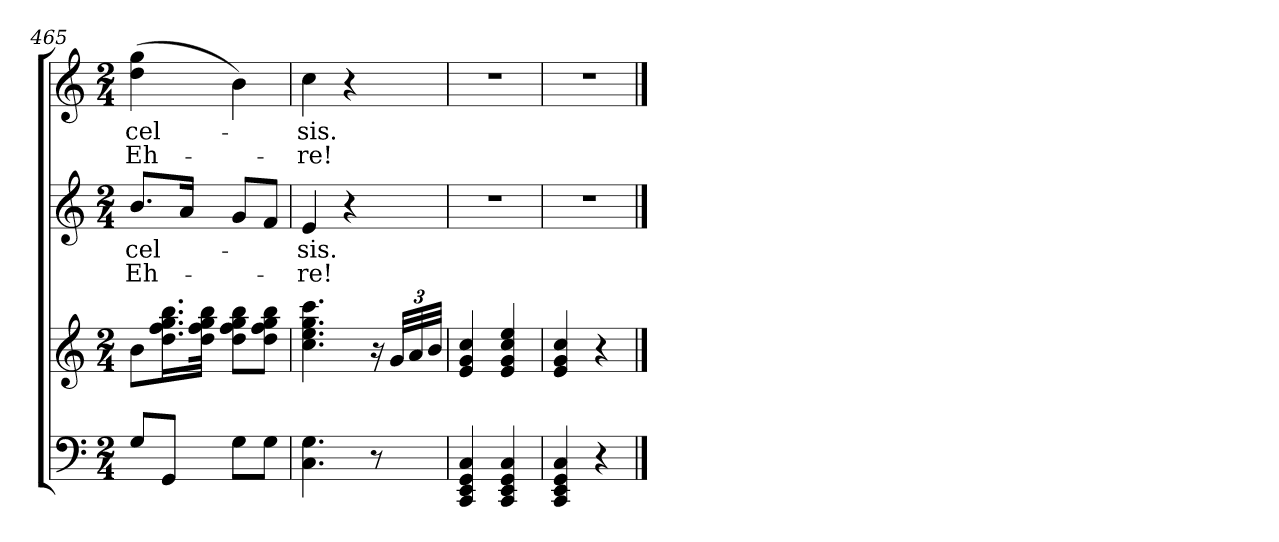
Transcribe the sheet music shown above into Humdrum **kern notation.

**kern	**kern	**kern	**text	**text	**kern	**text	**text
*part3	*part3	*part2	*part2	*part2	*part1	*part1	*part1
*staff4	*staff3	*staff2	*staff2	*staff2	*staff1	*staff1	*staff1
*clefF4	*clefG2	*clefG2	*	*	*clefG2	*	*
*k[]	*k[]	*k[]	*	*	*k[]	*	*
*C:	*C:	*C:	*	*	*C:	*	*
*M2/4	*M2/4	*M2/4	*	*	*M2/4	*	*
=465	=465	=465	=465	=465	=465	=465	=465
!	!	!	!LO:LY:b	!LO:LY:b	!	!LO:LY:b	!LO:LY:b
8G/L	8b\L	8.b/L	-cel-	Eh-	(>4dd\ 4gg\	-cel-	Eh-
8GG/J	16.dd\ 16.ff\ 16.gg\ 16.bb\L	.	.	.	.	.	.
.	.	16a/Jk	.	.	.	.	.
.	32dd\ 32ff\ 32gg\ 32bb\JJk	.	.	.	.	.	.
8G\L	8dd\ 8ff\ 8gg\ 8bb\L	8g/L	.	.	4b\)	.	.
8G\J	8dd\ 8ff\ 8gg\ 8bb\J	8f/J	.	.	.	.	.
=466	=466	=466	=466	=466	=466	=466	=466
!	!	!	!LO:LY:b	!LO:LY:b	!	!LO:LY:b	!LO:LY:b
4.C\ 4.G\	4.cc\ 4.ee\ 4.gg\ 4.ccc\	4e/	-sis.	-re!	4cc\	-sis.	-re!
.	.	4r	.	.	4r	.	.
8r	16r	.	.	.	.	.	.
.	48g/LLL	.	.	.	.	.	.
.	48a/	.	.	.	.	.	.
.	48b/JJJ	.	.	.	.	.	.
=467	=467	=467	=467	=467	=467	=467	=467
4CC/ 4EE/ 4GG/ 4C/	4e/ 4g/ 4cc/	2r	.	.	2r	.	.
4CC/ 4EE/ 4GG/ 4C/	4e/ 4g/ 4cc/ 4ee/	.	.	.	.	.	.
=468	=468	=468	=468	=468	=468	=468	=468
4CC/ 4EE/ 4GG/ 4C/	4e/ 4g/ 4cc/	2r	.	.	2r	.	.
4r	4r	.	.	.	.	.	.
==	==	==	==	==	==	==	==
*-	*-	*-	*-	*-	*-	*-	*-
